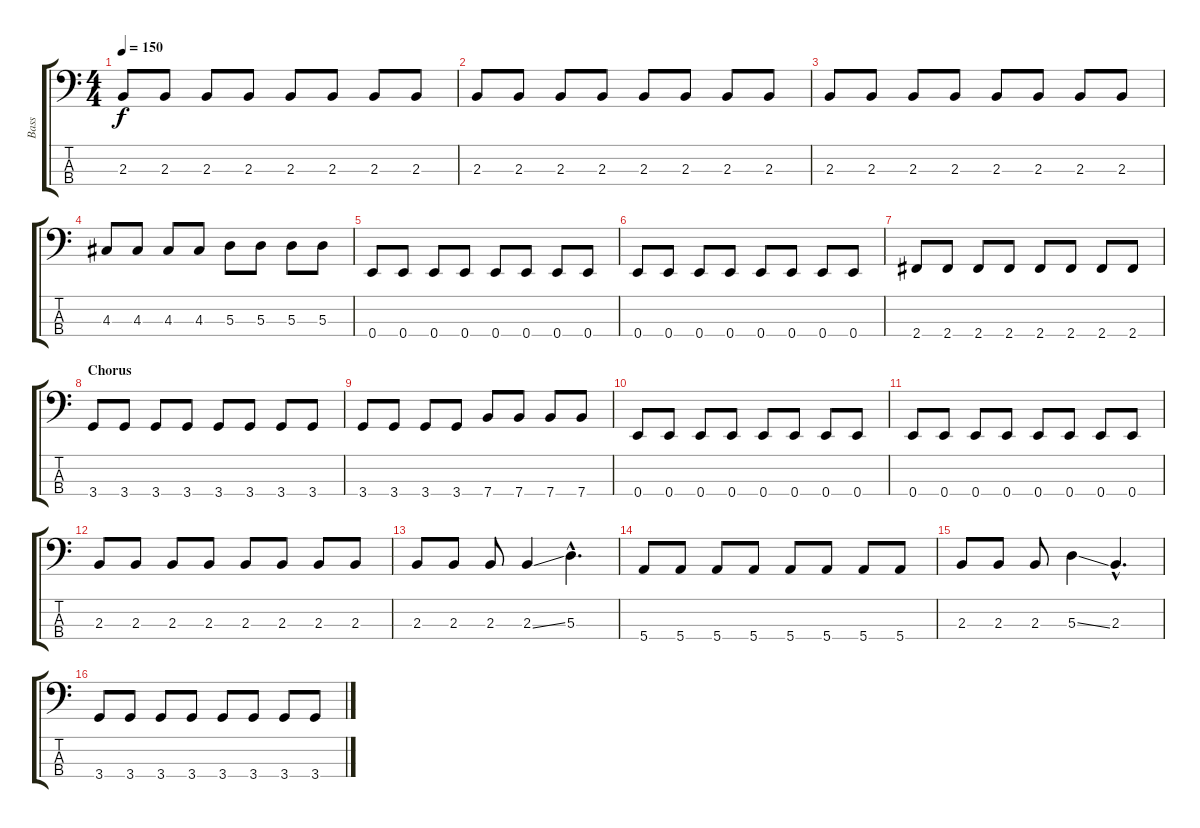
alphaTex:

\track ("Bass" "Bass") {instrument electricbassfinger}
\staff {score tabs}
\tuning (G2 D2 A1 E1) {hide}
\ts (4 4)
\tempo 150
\clef f4
\ks c
2.3.8{dy f} 2.3.8 2.3.8 2.3.8 2.3.8 2.3.8 2.3.8 2.3.8 |
2.3.8 2.3.8 2.3.8 2.3.8 2.3.8 2.3.8 2.3.8 2.3.8 |
2.3.8 2.3.8 2.3.8 2.3.8 2.3.8 2.3.8 2.3.8 2.3.8 |
4.3.8 4.3.8 4.3.8 4.3.8 5.3.8 5.3.8 5.3.8 5.3.8 |
0.4.8 0.4.8 0.4.8 0.4.8 0.4.8 0.4.8 0.4.8 0.4.8 |
0.4.8 0.4.8 0.4.8 0.4.8 0.4.8 0.4.8 0.4.8 0.4.8 |
2.4.8 2.4.8 2.4.8 2.4.8 2.4.8 2.4.8 2.4.8 2.4.8 |
\section ("" "Chorus")
3.4.8 3.4.8 3.4.8 3.4.8 3.4.8 3.4.8 3.4.8 3.4.8 |
3.4.8 3.4.8 3.4.8 3.4.8 7.4.8 7.4.8 7.4.8 7.4.8 |
0.4.8 0.4.8 0.4.8 0.4.8 0.4.8 0.4.8 0.4.8 0.4.8 |
0.4.8 0.4.8 0.4.8 0.4.8 0.4.8 0.4.8 0.4.8 0.4.8 |
2.3.8 2.3.8 2.3.8 2.3.8 2.3.8 2.3.8 2.3.8 2.3.8 |
2.3.8 2.3.8 2.3.8 2.3{ss}.4 5.3{hac}.4{d} |
5.4.8 5.4.8 5.4.8 5.4.8 5.4.8 5.4.8 5.4.8 5.4.8 |
2.3.8 2.3.8 2.3.8 5.3{ss}.4 2.3{hac}.4{d} |
3.4.8 3.4.8 3.4.8 3.4.8 3.4.8 3.4.8 3.4.8 3.4.8
